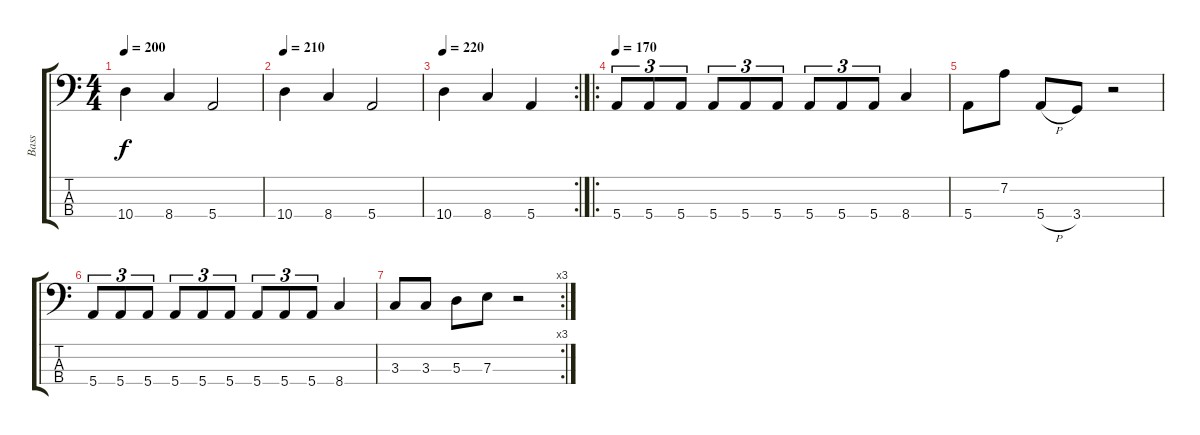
\track ("Bass" "Bass") {instrument electricbasspick}
\staff {score tabs}
\tuning (G2 D2 A1 E1) {hide}
\ts (4 4)
\tempo 200
\clef f4
\ks c
10.4.4{dy f} 8.4.4 5.4.2 |
\tempo 210
10.4.4 8.4.4 5.4.2 |
\rc 2
\tempo 220
10.4.4 8.4.4 5.4.4 |
\ro
\tempo 170
5.4.8{tu (3 2)} 5.4.8{tu (3 2)} 5.4.8{tu (3 2)} 5.4.8{tu (3 2)} 5.4.8{tu (3 2)} 5.4.8{tu (3 2)} 5.4.8{tu (3 2)} 5.4.8{tu (3 2)} 5.4.8{tu (3 2)} 8.4.4 |
5.4.8 7.2.8 5.4{h}.8 3.4.8 r.2 |
5.4.8{tu (3 2)} 5.4.8{tu (3 2)} 5.4.8{tu (3 2)} 5.4.8{tu (3 2)} 5.4.8{tu (3 2)} 5.4.8{tu (3 2)} 5.4.8{tu (3 2)} 5.4.8{tu (3 2)} 5.4.8{tu (3 2)} 8.4.4 |
\rc 3
3.3.8 3.3.8 5.3.8 7.3.8 r.2
